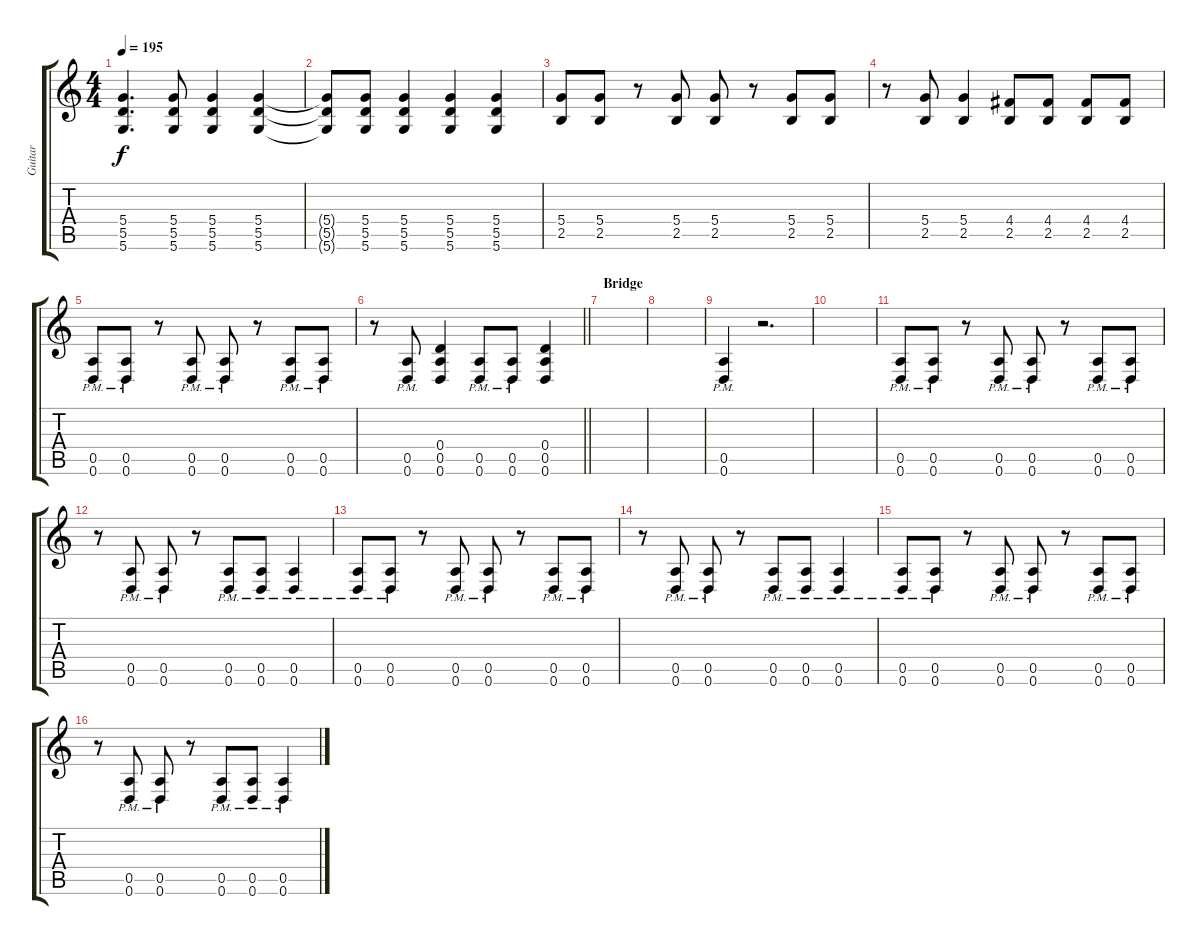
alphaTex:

\track ("Guitar" "Guitar") {instrument distortionguitar}
\staff {score tabs}
\tuning (E4 B3 G3 D3 A2 D2) {hide}
\ts (4 4)
\tempo 195
\clef g2
\ks c
(5.4 5.5 5.6).4{d dy f} (5.4 5.5 5.6).8 (5.4 5.5 5.6).4 (5.4 5.5 5.6).4 |
(5.4{t} 5.5{t} 5.6{t}).8 (5.4 5.5 5.6).8 (5.4 5.5 5.6).4 (5.4 5.5 5.6).4 (5.4 5.5 5.6).4 |
(5.4 2.5).8 (5.4 2.5).8 r.8 (5.4 2.5).8 (5.4 2.5).8 r.8 (5.4 2.5).8 (5.4 2.5).8 |
r.8 (5.4 2.5).8 (5.4 2.5).4 (4.4 2.5).8 (4.4 2.5).8 (4.4 2.5).8 (4.4 2.5).8 |
(0.5{pm} 0.6{pm}).8 (0.5{pm} 0.6{pm}).8 r.8 (0.5{pm} 0.6{pm}).8 (0.5{pm} 0.6{pm}).8 r.8 (0.5{pm} 0.6{pm}).8 (0.5{pm} 0.6{pm}).8 |
\barLineRight lightlight
r.8 (0.5{pm} 0.6{pm}).8 (0.4 0.5 0.6).4 (0.5{pm} 0.6{pm}).8 (0.5{pm} 0.6{pm}).8 (0.4 0.5 0.6).4 |
\section ("" "Bridge")
|
|
(0.5{pm} 0.6{pm}).4 r.2{d} |
|
(0.5{pm} 0.6{pm}).8 (0.5{pm} 0.6{pm}).8 r.8 (0.5{pm} 0.6{pm}).8 (0.5{pm} 0.6{pm}).8 r.8 (0.5{pm} 0.6{pm}).8 (0.5{pm} 0.6{pm}).8 |
r.8 (0.5{pm} 0.6{pm}).8 (0.5{pm} 0.6{pm}).8 r.8 (0.5{pm} 0.6{pm}).8 (0.5{pm} 0.6{pm}).8 (0.5{pm} 0.6{pm}).4 |
(0.5{pm} 0.6{pm}).8 (0.5{pm} 0.6{pm}).8 r.8 (0.5{pm} 0.6{pm}).8 (0.5{pm} 0.6{pm}).8 r.8 (0.5{pm} 0.6{pm}).8 (0.5{pm} 0.6{pm}).8 |
r.8 (0.5{pm} 0.6{pm}).8 (0.5{pm} 0.6{pm}).8 r.8 (0.5{pm} 0.6{pm}).8 (0.5{pm} 0.6{pm}).8 (0.5{pm} 0.6{pm}).4 |
(0.5{pm} 0.6{pm}).8 (0.5{pm} 0.6{pm}).8 r.8 (0.5{pm} 0.6{pm}).8 (0.5{pm} 0.6{pm}).8 r.8 (0.5{pm} 0.6{pm}).8 (0.5{pm} 0.6{pm}).8 |
r.8 (0.5{pm} 0.6{pm}).8 (0.5{pm} 0.6{pm}).8 r.8 (0.5{pm} 0.6{pm}).8 (0.5{pm} 0.6{pm}).8 (0.5{pm} 0.6{pm}).4
